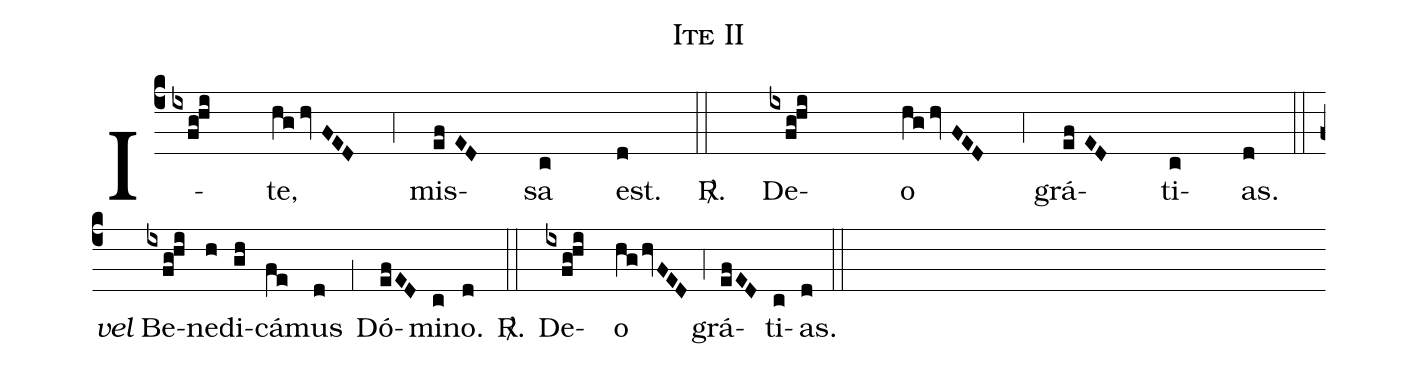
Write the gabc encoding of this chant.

name:Ite II;
%%
(c4) I(ixfg!hi)te,(hg!/hvFED) (,4) mis(efED)sa(c) est.(d) <sp>R/</sp>.(::)
De(ixfg!hi )o(hg!/hvFED) (,4) grá(efED)ti(c)as.(d) (::z)

<i>vel</i> B{e}(ixfg!hi)ne(h)di(gh)cá(fe)mus(d) (,1) Dó(efED)mi(c)no.(d) <sp>R/</sp>.(::)
De(ixfg!hi )o(hg!/hvFED) (,4) grá(efED)ti(c)as.(d) (::)
